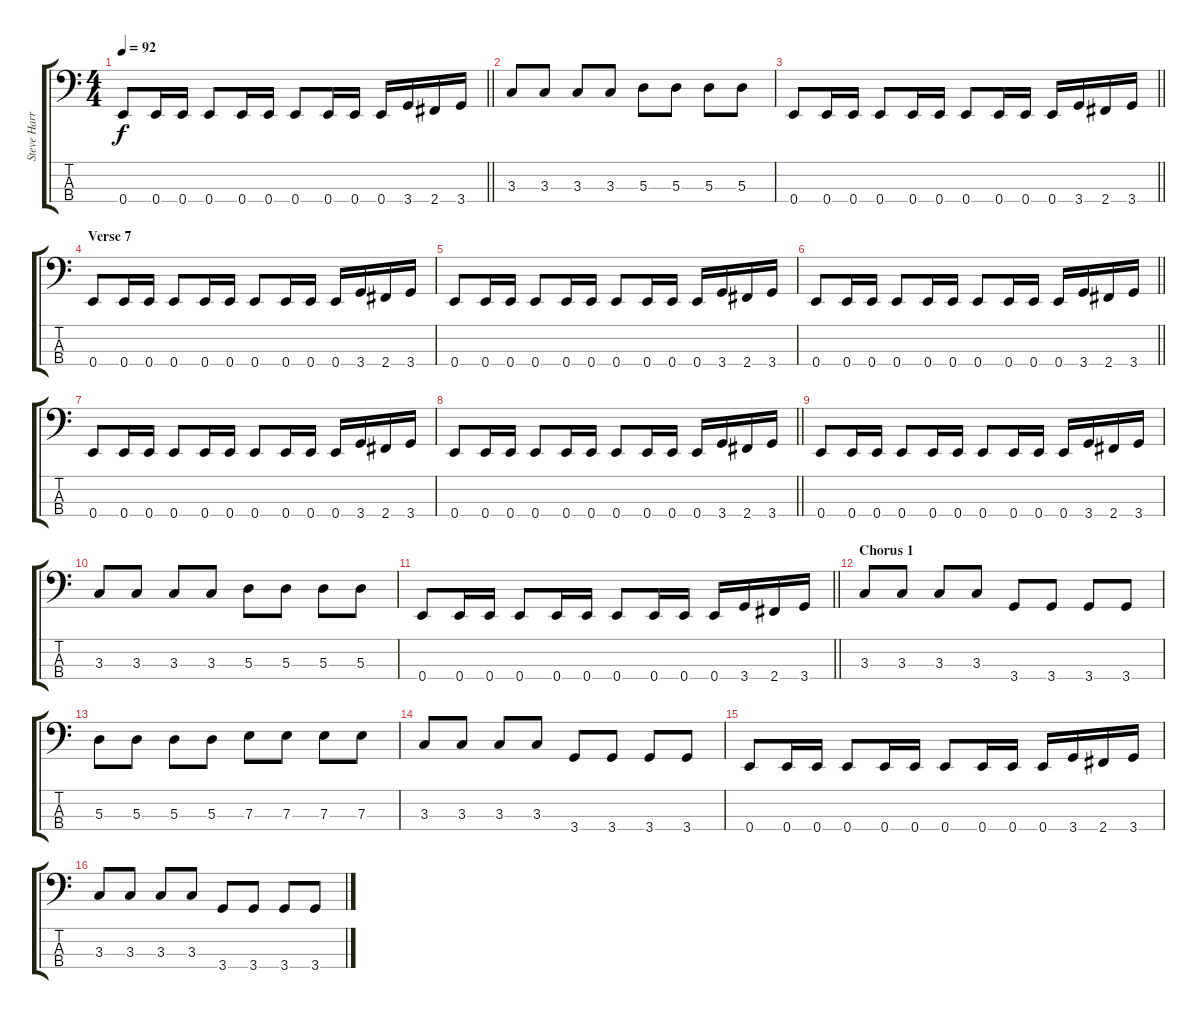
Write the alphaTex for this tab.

\track ("Steve Harris" "Steve Harr") {instrument electricbassfinger}
\staff {score tabs}
\tuning (G2 D2 A1 E1) {hide}
\ts (4 4)
\tempo 92
\clef f4
\barLineRight lightlight
\ks c
0.4.8{dy f} 0.4.16 0.4.16 0.4.8 0.4.16 0.4.16 0.4.8 0.4.16 0.4.16 0.4.16 3.4.16 2.4.16 3.4.16 |
3.3.8 3.3.8 3.3.8 3.3.8 5.3.8 5.3.8 5.3.8 5.3.8 |
\barLineRight lightlight
0.4.8 0.4.16 0.4.16 0.4.8 0.4.16 0.4.16 0.4.8 0.4.16 0.4.16 0.4.16 3.4.16 2.4.16 3.4.16 |
\section ("" "Verse 7")
0.4.8 0.4.16 0.4.16 0.4.8 0.4.16 0.4.16 0.4.8 0.4.16 0.4.16 0.4.16 3.4.16 2.4.16 3.4.16 |
0.4.8 0.4.16 0.4.16 0.4.8 0.4.16 0.4.16 0.4.8 0.4.16 0.4.16 0.4.16 3.4.16 2.4.16 3.4.16 |
\barLineRight lightlight
0.4.8 0.4.16 0.4.16 0.4.8 0.4.16 0.4.16 0.4.8 0.4.16 0.4.16 0.4.16 3.4.16 2.4.16 3.4.16 |
0.4.8 0.4.16 0.4.16 0.4.8 0.4.16 0.4.16 0.4.8 0.4.16 0.4.16 0.4.16 3.4.16 2.4.16 3.4.16 |
\barLineRight lightlight
0.4.8 0.4.16 0.4.16 0.4.8 0.4.16 0.4.16 0.4.8 0.4.16 0.4.16 0.4.16 3.4.16 2.4.16 3.4.16 |
0.4.8 0.4.16 0.4.16 0.4.8 0.4.16 0.4.16 0.4.8 0.4.16 0.4.16 0.4.16 3.4.16 2.4.16 3.4.16 |
3.3.8 3.3.8 3.3.8 3.3.8 5.3.8 5.3.8 5.3.8 5.3.8 |
\barLineRight lightlight
0.4.8 0.4.16 0.4.16 0.4.8 0.4.16 0.4.16 0.4.8 0.4.16 0.4.16 0.4.16 3.4.16 2.4.16 3.4.16 |
\section ("" "Chorus 1")
3.3.8 3.3.8 3.3.8 3.3.8 3.4.8 3.4.8 3.4.8 3.4.8 |
5.3.8 5.3.8 5.3.8 5.3.8 7.3.8 7.3.8 7.3.8 7.3.8 |
3.3.8 3.3.8 3.3.8 3.3.8 3.4.8 3.4.8 3.4.8 3.4.8 |
0.4.8 0.4.16 0.4.16 0.4.8 0.4.16 0.4.16 0.4.8 0.4.16 0.4.16 0.4.16 3.4.16 2.4.16 3.4.16 |
3.3.8 3.3.8 3.3.8 3.3.8 3.4.8 3.4.8 3.4.8 3.4.8
